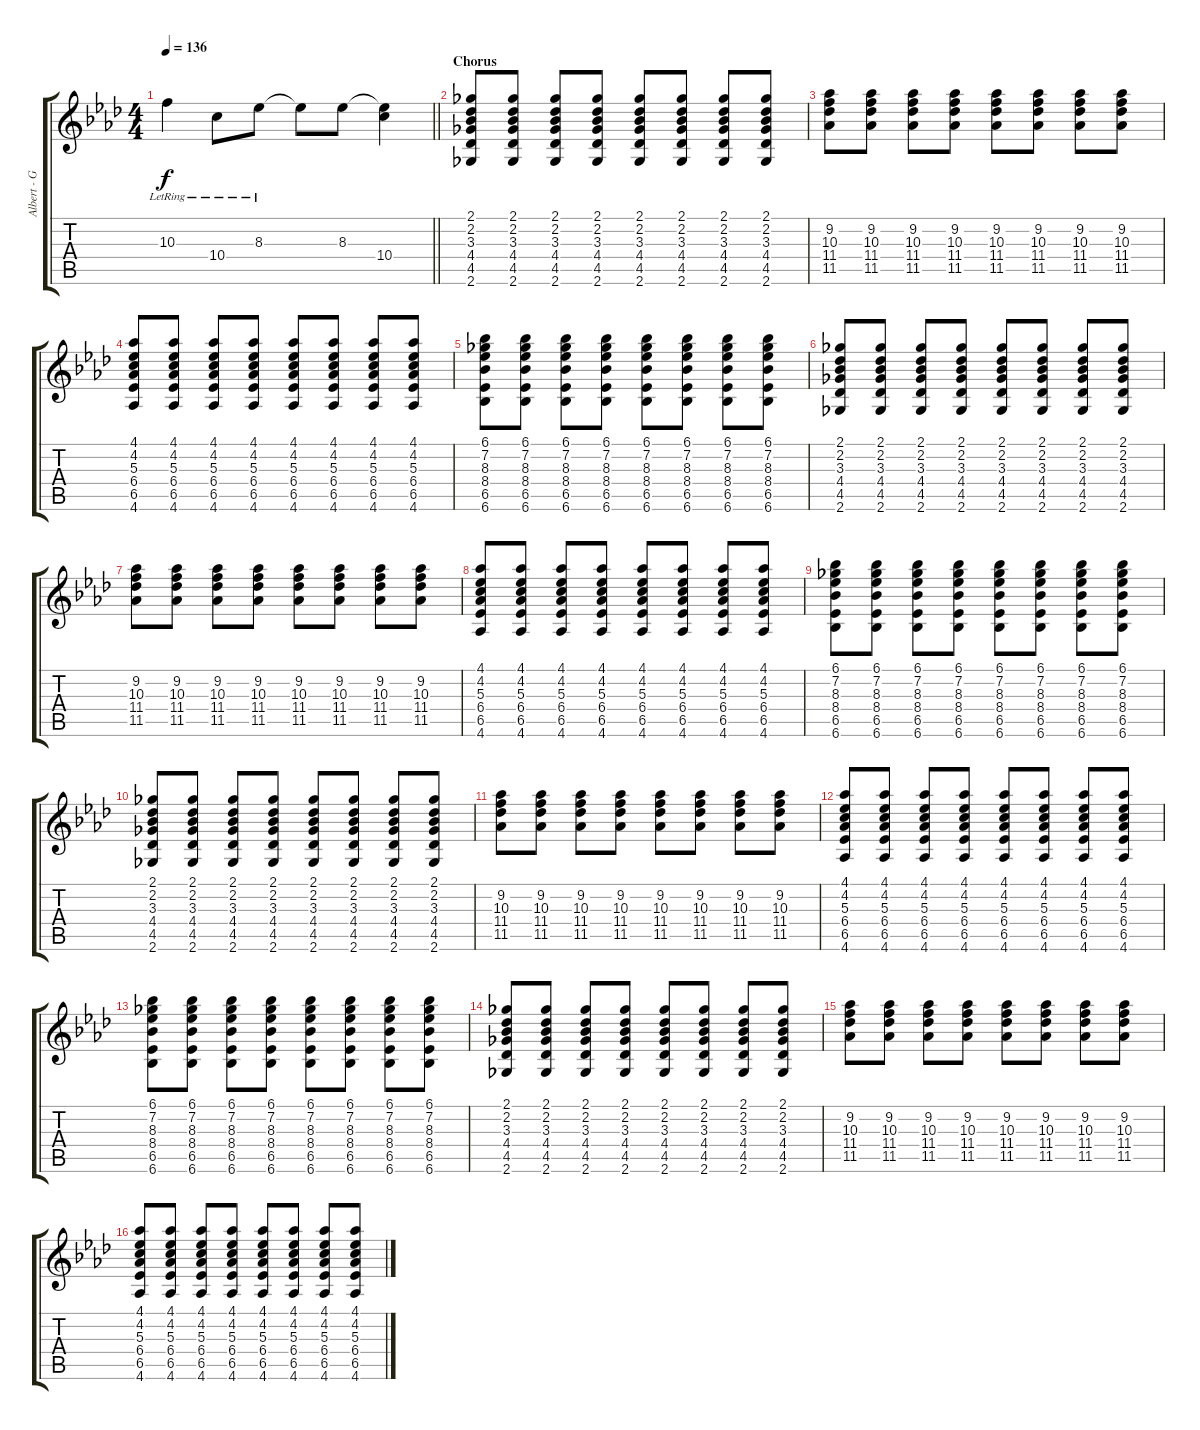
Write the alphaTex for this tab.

\track ("Albert - Guitar RSE" "Albert - G") {instrument electricguitarclean}
\staff {score tabs}
\tuning (E4 B3 G3 D3 A2 E2) {hide}
\ts (4 4)
\tempo 136
\clef g2
\barLineRight lightlight
\ks ab
10.3{lr}.4{dy f} 10.4{lr}.8 8.3{lr}.8 8.3{t}.8 8.3.8 (8.3{t} 10.4).4 |
\section ("" "Chorus")
(2.1 2.2 3.3 4.4 4.5 2.6).8 (2.1 2.2 3.3 4.4 4.5 2.6).8 (2.1 2.2 3.3 4.4 4.5 2.6).8 (2.1 2.2 3.3 4.4 4.5 2.6).8 (2.1 2.2 3.3 4.4 4.5 2.6).8 (2.1 2.2 3.3 4.4 4.5 2.6).8 (2.1 2.2 3.3 4.4 4.5 2.6).8 (2.1 2.2 3.3 4.4 4.5 2.6).8 |
(9.2 10.3 11.4 11.5).8 (9.2 10.3 11.4 11.5).8 (9.2 10.3 11.4 11.5).8 (9.2 10.3 11.4 11.5).8 (9.2 10.3 11.4 11.5).8 (9.2 10.3 11.4 11.5).8 (9.2 10.3 11.4 11.5).8 (9.2 10.3 11.4 11.5).8 |
(4.1 4.2 5.3 6.4 6.5 4.6).8 (4.1 4.2 5.3 6.4 6.5 4.6).8 (4.1 4.2 5.3 6.4 6.5 4.6).8 (4.1 4.2 5.3 6.4 6.5 4.6).8 (4.1 4.2 5.3 6.4 6.5 4.6).8 (4.1 4.2 5.3 6.4 6.5 4.6).8 (4.1 4.2 5.3 6.4 6.5 4.6).8 (4.1 4.2 5.3 6.4 6.5 4.6).8 |
(6.1 7.2 8.3 8.4 6.5 6.6).8 (6.1 7.2 8.3 8.4 6.5 6.6).8 (6.1 7.2 8.3 8.4 6.5 6.6).8 (6.1 7.2 8.3 8.4 6.5 6.6).8 (6.1 7.2 8.3 8.4 6.5 6.6).8 (6.1 7.2 8.3 8.4 6.5 6.6).8 (6.1 7.2 8.3 8.4 6.5 6.6).8 (6.1 7.2 8.3 8.4 6.5 6.6).8 |
(2.1 2.2 3.3 4.4 4.5 2.6).8 (2.1 2.2 3.3 4.4 4.5 2.6).8 (2.1 2.2 3.3 4.4 4.5 2.6).8 (2.1 2.2 3.3 4.4 4.5 2.6).8 (2.1 2.2 3.3 4.4 4.5 2.6).8 (2.1 2.2 3.3 4.4 4.5 2.6).8 (2.1 2.2 3.3 4.4 4.5 2.6).8 (2.1 2.2 3.3 4.4 4.5 2.6).8 |
(9.2 10.3 11.4 11.5).8 (9.2 10.3 11.4 11.5).8 (9.2 10.3 11.4 11.5).8 (9.2 10.3 11.4 11.5).8 (9.2 10.3 11.4 11.5).8 (9.2 10.3 11.4 11.5).8 (9.2 10.3 11.4 11.5).8 (9.2 10.3 11.4 11.5).8 |
(4.1 4.2 5.3 6.4 6.5 4.6).8 (4.1 4.2 5.3 6.4 6.5 4.6).8 (4.1 4.2 5.3 6.4 6.5 4.6).8 (4.1 4.2 5.3 6.4 6.5 4.6).8 (4.1 4.2 5.3 6.4 6.5 4.6).8 (4.1 4.2 5.3 6.4 6.5 4.6).8 (4.1 4.2 5.3 6.4 6.5 4.6).8 (4.1 4.2 5.3 6.4 6.5 4.6).8 |
(6.1 7.2 8.3 8.4 6.5 6.6).8 (6.1 7.2 8.3 8.4 6.5 6.6).8 (6.1 7.2 8.3 8.4 6.5 6.6).8 (6.1 7.2 8.3 8.4 6.5 6.6).8 (6.1 7.2 8.3 8.4 6.5 6.6).8 (6.1 7.2 8.3 8.4 6.5 6.6).8 (6.1 7.2 8.3 8.4 6.5 6.6).8 (6.1 7.2 8.3 8.4 6.5 6.6).8 |
(2.1 2.2 3.3 4.4 4.5 2.6).8 (2.1 2.2 3.3 4.4 4.5 2.6).8 (2.1 2.2 3.3 4.4 4.5 2.6).8 (2.1 2.2 3.3 4.4 4.5 2.6).8 (2.1 2.2 3.3 4.4 4.5 2.6).8 (2.1 2.2 3.3 4.4 4.5 2.6).8 (2.1 2.2 3.3 4.4 4.5 2.6).8 (2.1 2.2 3.3 4.4 4.5 2.6).8 |
(9.2 10.3 11.4 11.5).8 (9.2 10.3 11.4 11.5).8 (9.2 10.3 11.4 11.5).8 (9.2 10.3 11.4 11.5).8 (9.2 10.3 11.4 11.5).8 (9.2 10.3 11.4 11.5).8 (9.2 10.3 11.4 11.5).8 (9.2 10.3 11.4 11.5).8 |
(4.1 4.2 5.3 6.4 6.5 4.6).8 (4.1 4.2 5.3 6.4 6.5 4.6).8 (4.1 4.2 5.3 6.4 6.5 4.6).8 (4.1 4.2 5.3 6.4 6.5 4.6).8 (4.1 4.2 5.3 6.4 6.5 4.6).8 (4.1 4.2 5.3 6.4 6.5 4.6).8 (4.1 4.2 5.3 6.4 6.5 4.6).8 (4.1 4.2 5.3 6.4 6.5 4.6).8 |
(6.1 7.2 8.3 8.4 6.5 6.6).8 (6.1 7.2 8.3 8.4 6.5 6.6).8 (6.1 7.2 8.3 8.4 6.5 6.6).8 (6.1 7.2 8.3 8.4 6.5 6.6).8 (6.1 7.2 8.3 8.4 6.5 6.6).8 (6.1 7.2 8.3 8.4 6.5 6.6).8 (6.1 7.2 8.3 8.4 6.5 6.6).8 (6.1 7.2 8.3 8.4 6.5 6.6).8 |
(2.1 2.2 3.3 4.4 4.5 2.6).8 (2.1 2.2 3.3 4.4 4.5 2.6).8 (2.1 2.2 3.3 4.4 4.5 2.6).8 (2.1 2.2 3.3 4.4 4.5 2.6).8 (2.1 2.2 3.3 4.4 4.5 2.6).8 (2.1 2.2 3.3 4.4 4.5 2.6).8 (2.1 2.2 3.3 4.4 4.5 2.6).8 (2.1 2.2 3.3 4.4 4.5 2.6).8 |
(9.2 10.3 11.4 11.5).8 (9.2 10.3 11.4 11.5).8 (9.2 10.3 11.4 11.5).8 (9.2 10.3 11.4 11.5).8 (9.2 10.3 11.4 11.5).8 (9.2 10.3 11.4 11.5).8 (9.2 10.3 11.4 11.5).8 (9.2 10.3 11.4 11.5).8 |
(4.1 4.2 5.3 6.4 6.5 4.6).8 (4.1 4.2 5.3 6.4 6.5 4.6).8 (4.1 4.2 5.3 6.4 6.5 4.6).8 (4.1 4.2 5.3 6.4 6.5 4.6).8 (4.1 4.2 5.3 6.4 6.5 4.6).8 (4.1 4.2 5.3 6.4 6.5 4.6).8 (4.1 4.2 5.3 6.4 6.5 4.6).8 (4.1 4.2 5.3 6.4 6.5 4.6).8
